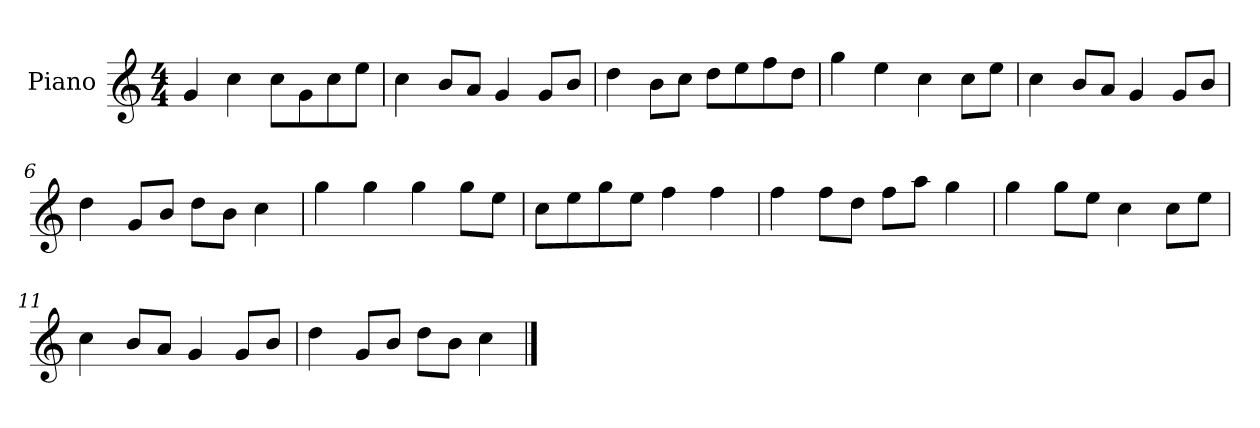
**kern
*part1
*staff1
*I"Piano
*I'P-no
*clefG2
*k[]
*M4/4
*MM90
=1
4g/
4cc\
8cc\L
8g\
8cc\
8ee\J
=2
4cc\
8b/L
8a/J
4g/
8g/L
8b/J
=3
4dd\
8b\L
8cc\J
8dd\L
8ee\
8ff\
8dd\J
=4
4gg\
4ee\
4cc\
8cc\L
8ee\J
=5
4cc\
8b/L
8a/J
4g/
8g/L
8b/J
=6
4dd\
8g/L
8b/J
8dd\L
8b\J
4cc\
!!LO:LB:g=z
=7
4gg\
4gg\
4gg\
8gg\L
8ee\J
=8
8cc\L
8ee\
8gg\
8ee\J
4ff\
4ff\
=9
4ff\
8ff\L
8dd\J
8ff\L
8aa\J
4gg\
=10
4gg\
8gg\L
8ee\J
4cc\
8cc\L
8ee\J
=11
4cc\
8b/L
8a/J
4g/
8g/L
8b/J
=12
4dd\
8g/L
8b/J
8dd\L
8b\J
4cc\
==
*-
